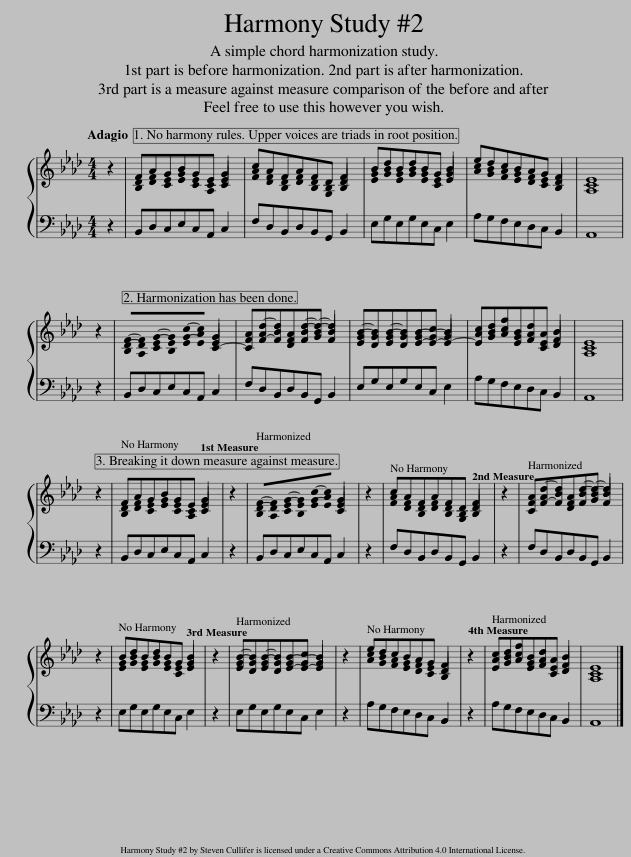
X:1
%%score { ( 1 3 4 ) | 2 }
L:1/8
Q:1/4=72
M:4/4
I:linebreak $
K:Ab
U:s=!stemless!
V:1 treble
V:3 treble
V:4 treble
V:2 bass
V:1
 z2 | sD sF sE sG sE sC E2 | sA sF sD sF sD sB, D2 | sG sB sG sB sG sE G2 | sc sB sA sG sF sE D2 | %5
 C8 |$ z2 | sD- sD sE- sE sG sA E2 | sF sA sB sF sB- sB- B2 | sG- sG sG- sG sG- sG- G2 | %10
 sA sB sc sG sA sE F2 | C8 |$ z2 | sD sF sE sG sE sC E2 | z2 | %15
 sD- sD sE- sE sG sA E2 | z2 | sA sF sD sF sD sB, D2 | z2 | sF sA sB sF sB- sB- B2 |$ %20
 z2 | sG sB sG sB sG sE G2 | z2 | sG- sG sG- sG sG- sG- G2 | z2 | %25
 sc sB sA sG sF sE D2 | z2 | sA sB sc sG sA sE F2 | C8 |] %29
V:2
 z2 | B,,D,C,E,C,A,, C,2 | F,D,B,,D,B,,G,, B,,2 | E,G,E,G,E,C, E,2 | A,G,F,E,D,C, B,,2 | %5
 A,,8 |$ z2 | B,,D,C,E,C,A,, C,2 | F,D,B,,D,B,,G,, B,,2 | E,G,E,G,E,C, E,2 | %10
 A,G,F,E,D,C, B,,2 | A,,8 |$ z2 | B,,D,C,E,C,A,, C,2 | z2 | %15
 B,,D,C,E,C,A,, C,2 | z2 | F,D,B,,D,B,,G,, B,,2 | z2 | F,D,B,,D,B,,G,, B,,2 |$ %20
 z2 | E,G,E,G,E,C, E,2 | z2 | E,G,E,G,E,C, E,2 | z2 | %25
 A,G,F,E,D,C, B,,2 | z2 | A,G,F,E,D,C, B,,2 | A,,8 |] %29
V:3
 x2 | sB, sD sC sE sC sA, C2 | sF sD sB, sD sB, sG, B,2 | sE sG sE sG sE sC E2 | sA sG sF sE sD sC B,2 | %5
 A,8 |$ x2 | sB,sA,sCsB,sE-sE C2- | CF-FDFG F2 | EDEDE-E- E2- | %10
 EGAEFC D2 | A,8 |$ x2 | sB, sD sC sE sC sA, C2 | x2 | %15
 sB,sA,sCsB,sE-sE C2 | x2 | sF sD sB, sD sB, sG, B,2 | x2 | CF-FDFG F2 |$ %20
 x2 | sE sG sE sG sE sC E2 | x2 | EDEDE-E- E2 | x2 | %25
 sA sG sF sE sD sC B,2 | x2 | EGAEFC D2 | A,8 |] %29
V:4
 x2 | FAGBGE G2 | cAFAFD F2 | BdBdBG B2 | edcBAG F2 | %5
 E8 |$ x2 | sF- sF sG- sG sc- sc G2 | sA sd- sd sA sd- sd- d2 | sB- sB sB- sB sB sc B2 | %10
 sc sd sf sB sd sA B2 | E8 |$ x2 | FAGBGE G2 | x2 | %15
 sF- sF sG- sG sc- sc G2 | x2 | cAFAFD F2 | x2 | sA sd- sd sA sd- sd- d2 |$ %20
 x2 | BdBdBG B2 | x2 | sB- sB sB- sB sB sc B2 | x2 | %25
 edcBAG F2 | x2 | sc sd sf sB sd sA B2 | E8 |] %29
